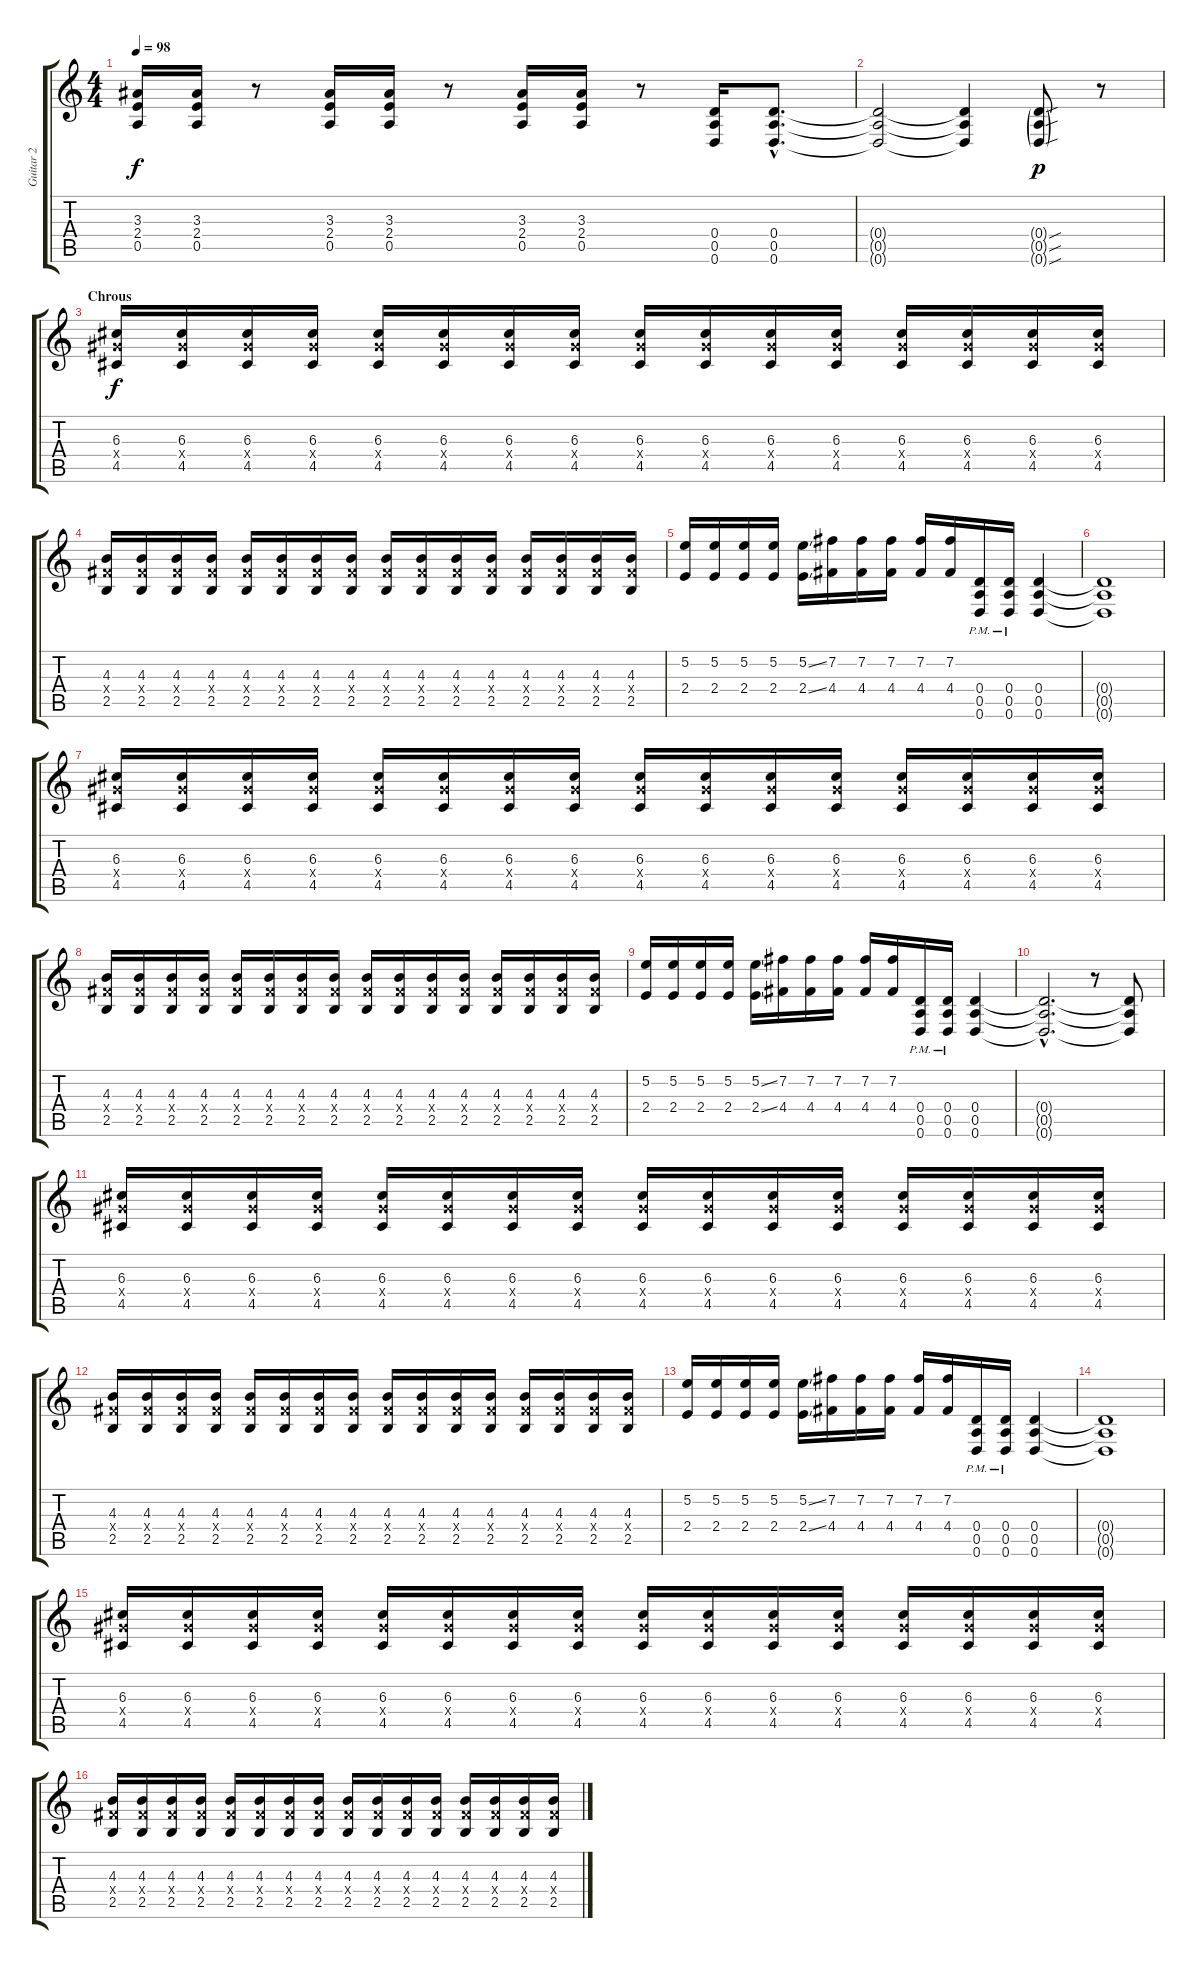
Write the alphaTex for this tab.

\track ("Guitar 2" "Guitar 2") {instrument overdrivenguitar}
\staff {score tabs}
\tuning (E4 B3 G3 D3 A2 D2) {hide}
\ts (4 4)
\tempo 98
\clef g2
\ks c
(3.3 2.4 0.5).16{dy f} (3.3 2.4 0.5).16 r.8 (3.3 2.4 0.5).16 (3.3 2.4 0.5).16 r.8 (3.3 2.4 0.5).16 (3.3 2.4 0.5).16 r.8 (0.4 0.5 0.6).16 (0.4{hac} 0.5{hac} 0.6{hac}).8{d} |
(0.4{t} 0.5{t} 0.6{t}).2 (0.4{t} 0.5{t} 0.6{t}).4 (0.4{sou g} 0.5{sou g} 0.6{sou g}).8{dy p} r.8 |
\section ("" "Chrous")
(6.3 6.4{x} 4.5).16{dy f volume 11} (6.3 6.4{x} 4.5).16 (6.3 6.4{x} 4.5).16 (6.3 6.4{x} 4.5).16 (6.3 6.4{x} 4.5).16 (6.3 6.4{x} 4.5).16 (6.3 6.4{x} 4.5).16 (6.3 6.4{x} 4.5).16 (6.3 6.4{x} 4.5).16 (6.3 6.4{x} 4.5).16 (6.3 6.4{x} 4.5).16 (6.3 6.4{x} 4.5).16 (6.3 6.4{x} 4.5).16 (6.3 6.4{x} 4.5).16 (6.3 6.4{x} 4.5).16 (6.3 6.4{x} 4.5).16 |
(4.3 4.4{x} 2.5).16 (4.3 4.4{x} 2.5).16 (4.3 4.4{x} 2.5).16 (4.3 4.4{x} 2.5).16 (4.3 4.4{x} 2.5).16 (4.3 4.4{x} 2.5).16 (4.3 4.4{x} 2.5).16 (4.3 4.4{x} 2.5).16 (4.3 4.4{x} 2.5).16 (4.3 4.4{x} 2.5).16 (4.3 4.4{x} 2.5).16 (4.3 4.4{x} 2.5).16 (4.3 4.4{x} 2.5).16 (4.3 4.4{x} 2.5).16 (4.3 4.4{x} 2.5).16 (4.3 4.4{x} 2.5).16 |
(5.2 2.4).16 (5.2 2.4).16 (5.2 2.4).16 (5.2 2.4).16 (5.2{ss} 2.4{ss}).16 (7.2 4.4).16 (7.2 4.4).16 (7.2 4.4).16 (7.2 4.4).16 (7.2 4.4).16 (0.4{pm} 0.5{pm} 0.6{pm}).16{instrument electricguitarmuted} (0.4{pm} 0.5{pm} 0.6{pm}).16 (0.4 0.5 0.6).4{instrument distortionguitar} |
(0.4{t} 0.5{t} 0.6{t}).1 |
(6.3 6.4{x} 4.5).16 (6.3 6.4{x} 4.5).16 (6.3 6.4{x} 4.5).16 (6.3 6.4{x} 4.5).16 (6.3 6.4{x} 4.5).16 (6.3 6.4{x} 4.5).16 (6.3 6.4{x} 4.5).16 (6.3 6.4{x} 4.5).16 (6.3 6.4{x} 4.5).16 (6.3 6.4{x} 4.5).16 (6.3 6.4{x} 4.5).16 (6.3 6.4{x} 4.5).16 (6.3 6.4{x} 4.5).16 (6.3 6.4{x} 4.5).16 (6.3 6.4{x} 4.5).16 (6.3 6.4{x} 4.5).16 |
(4.3 4.4{x} 2.5).16 (4.3 4.4{x} 2.5).16 (4.3 4.4{x} 2.5).16 (4.3 4.4{x} 2.5).16 (4.3 4.4{x} 2.5).16 (4.3 4.4{x} 2.5).16 (4.3 4.4{x} 2.5).16 (4.3 4.4{x} 2.5).16 (4.3 4.4{x} 2.5).16 (4.3 4.4{x} 2.5).16 (4.3 4.4{x} 2.5).16 (4.3 4.4{x} 2.5).16 (4.3 4.4{x} 2.5).16 (4.3 4.4{x} 2.5).16 (4.3 4.4{x} 2.5).16 (4.3 4.4{x} 2.5).16 |
(5.2 2.4).16 (5.2 2.4).16 (5.2 2.4).16 (5.2 2.4).16 (5.2{ss} 2.4{ss}).16 (7.2 4.4).16 (7.2 4.4).16 (7.2 4.4).16 (7.2 4.4).16 (7.2 4.4).16 (0.4{pm} 0.5{pm} 0.6{pm}).16{instrument electricguitarmuted} (0.4{pm} 0.5{pm} 0.6{pm}).16 (0.4 0.5 0.6).4{instrument distortionguitar} |
(0.4{hac t} 0.5{hac t} 0.6{hac t}).2{d} r.8 (0.4{t} 0.5{t} 0.6{t}).8 |
(6.3 6.4{x} 4.5).16 (6.3 6.4{x} 4.5).16 (6.3 6.4{x} 4.5).16 (6.3 6.4{x} 4.5).16 (6.3 6.4{x} 4.5).16 (6.3 6.4{x} 4.5).16 (6.3 6.4{x} 4.5).16 (6.3 6.4{x} 4.5).16 (6.3 6.4{x} 4.5).16 (6.3 6.4{x} 4.5).16 (6.3 6.4{x} 4.5).16 (6.3 6.4{x} 4.5).16 (6.3 6.4{x} 4.5).16 (6.3 6.4{x} 4.5).16 (6.3 6.4{x} 4.5).16 (6.3 6.4{x} 4.5).16 |
(4.3 4.4{x} 2.5).16 (4.3 4.4{x} 2.5).16 (4.3 4.4{x} 2.5).16 (4.3 4.4{x} 2.5).16 (4.3 4.4{x} 2.5).16 (4.3 4.4{x} 2.5).16 (4.3 4.4{x} 2.5).16 (4.3 4.4{x} 2.5).16 (4.3 4.4{x} 2.5).16 (4.3 4.4{x} 2.5).16 (4.3 4.4{x} 2.5).16 (4.3 4.4{x} 2.5).16 (4.3 4.4{x} 2.5).16 (4.3 4.4{x} 2.5).16 (4.3 4.4{x} 2.5).16 (4.3 4.4{x} 2.5).16 |
(5.2 2.4).16 (5.2 2.4).16 (5.2 2.4).16 (5.2 2.4).16 (5.2{ss} 2.4{ss}).16 (7.2 4.4).16 (7.2 4.4).16 (7.2 4.4).16 (7.2 4.4).16 (7.2 4.4).16 (0.4{pm} 0.5{pm} 0.6{pm}).16{instrument electricguitarmuted} (0.4{pm} 0.5{pm} 0.6{pm}).16 (0.4 0.5 0.6).4{instrument distortionguitar} |
(0.4{t} 0.5{t} 0.6{t}).1 |
(6.3 6.4{x} 4.5).16 (6.3 6.4{x} 4.5).16 (6.3 6.4{x} 4.5).16 (6.3 6.4{x} 4.5).16 (6.3 6.4{x} 4.5).16 (6.3 6.4{x} 4.5).16 (6.3 6.4{x} 4.5).16 (6.3 6.4{x} 4.5).16 (6.3 6.4{x} 4.5).16 (6.3 6.4{x} 4.5).16 (6.3 6.4{x} 4.5).16 (6.3 6.4{x} 4.5).16 (6.3 6.4{x} 4.5).16 (6.3 6.4{x} 4.5).16 (6.3 6.4{x} 4.5).16 (6.3 6.4{x} 4.5).16 |
(4.3 4.4{x} 2.5).16 (4.3 4.4{x} 2.5).16 (4.3 4.4{x} 2.5).16 (4.3 4.4{x} 2.5).16 (4.3 4.4{x} 2.5).16 (4.3 4.4{x} 2.5).16 (4.3 4.4{x} 2.5).16 (4.3 4.4{x} 2.5).16 (4.3 4.4{x} 2.5).16 (4.3 4.4{x} 2.5).16 (4.3 4.4{x} 2.5).16 (4.3 4.4{x} 2.5).16 (4.3 4.4{x} 2.5).16 (4.3 4.4{x} 2.5).16 (4.3 4.4{x} 2.5).16 (4.3 4.4{x} 2.5).16
